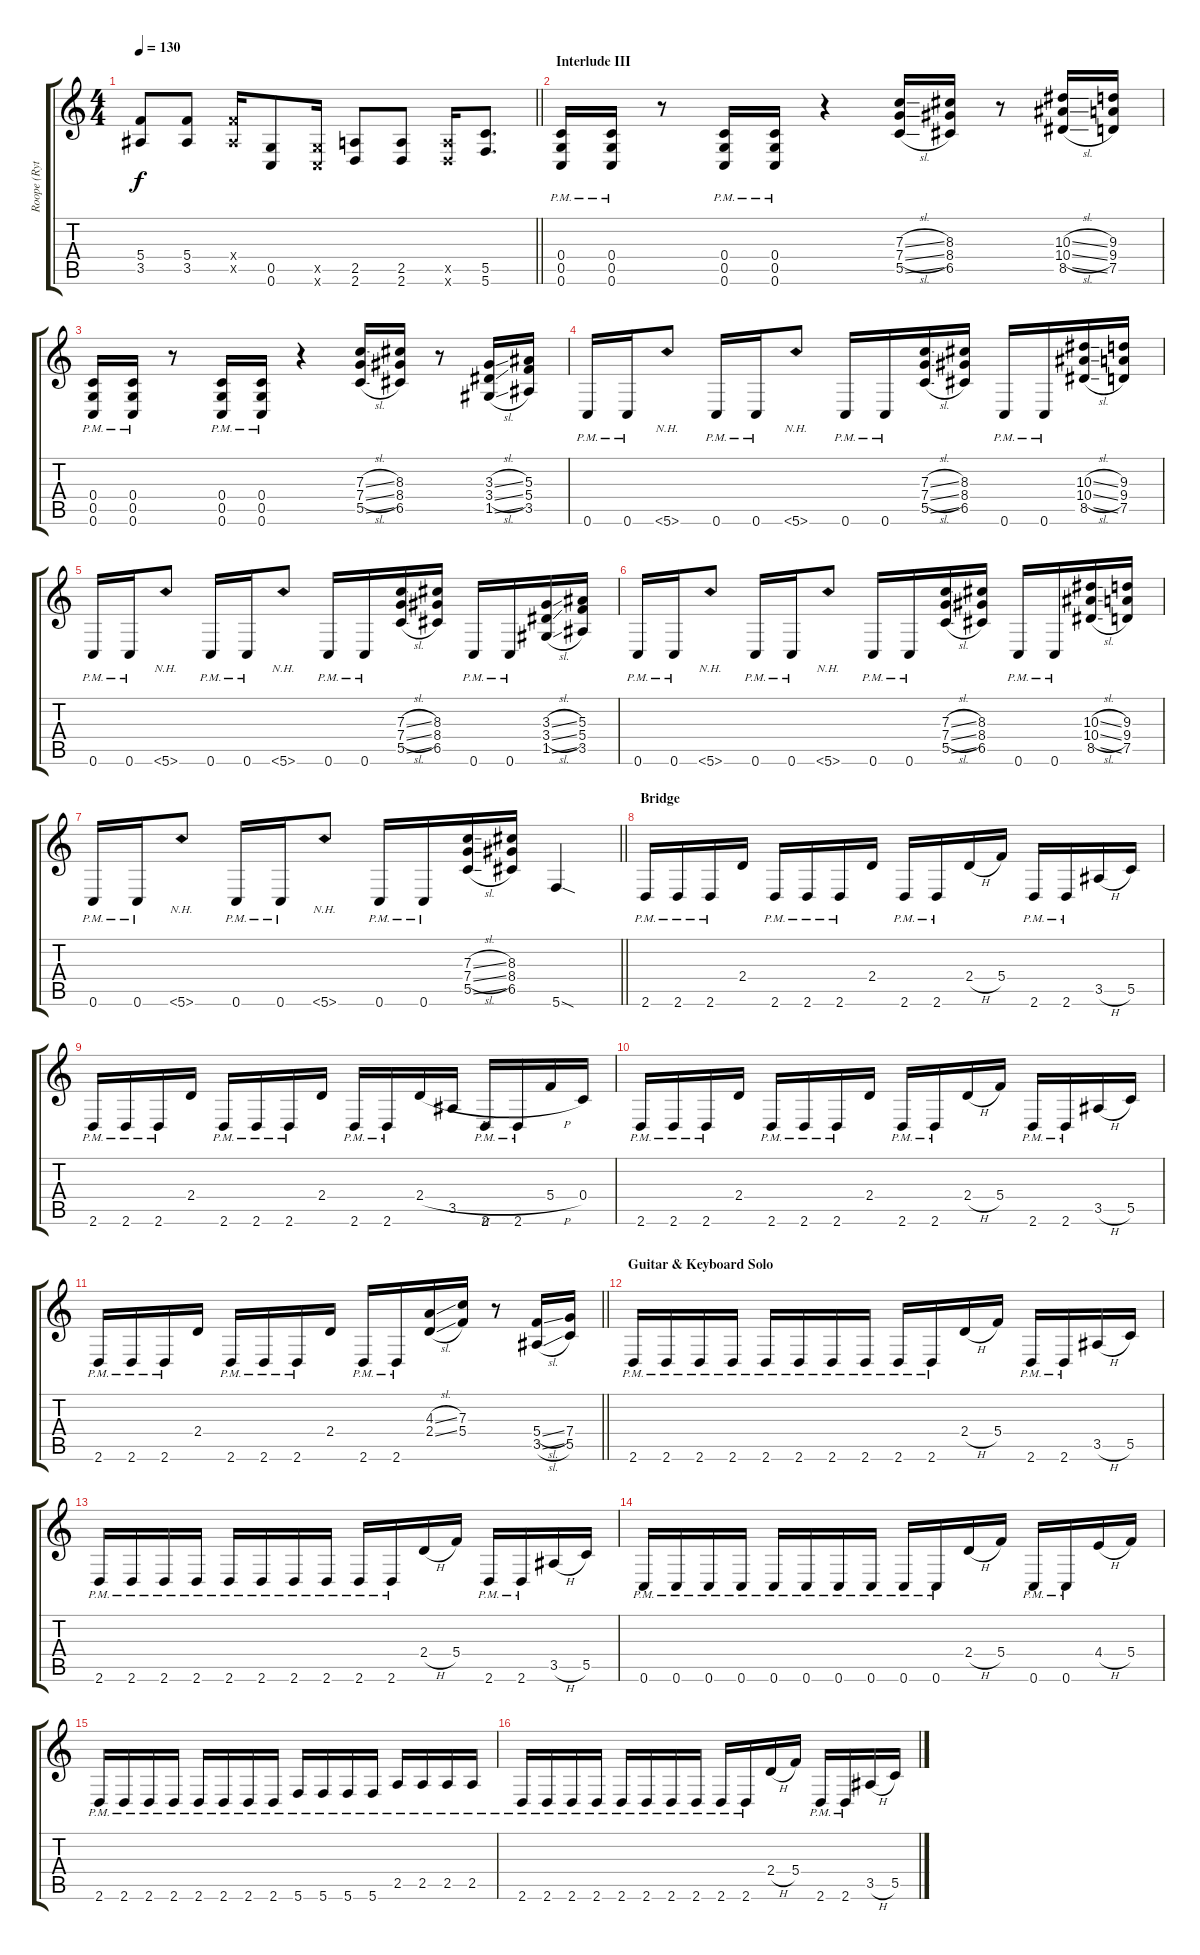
\track ("Roope (Rythm Guitar)" "Roope (Ryt") {instrument overdrivenguitar}
\staff {score tabs}
\tuning (D4 A3 F3 C3 G2 C2) {hide}
\ts (4 4)
\tempo 130
\clef g2
\barLineRight lightlight
\ks c
(5.4 3.5).8{dy f} (5.4 3.5).8 (5.4{x} 3.5{x}).16 (0.5 0.6).8 (0.5{x} 0.6{x}).16 (2.5 2.6).8 (2.5 2.6).8 (2.5{x} 2.6{x}).16 (5.5 5.6).8{d} |
\section ("" "Interlude III")
(0.4{pm} 0.5{pm} 0.6{pm}).16{volume 13 balance 14 instrument overdrivenguitar} (0.4{pm} 0.5{pm} 0.6{pm}).16 r.8 (0.4{pm} 0.5{pm} 0.6{pm}).16 (0.4{pm} 0.5{pm} 0.6{pm}).16 r.4 (7.3{sl} 7.4{sl} 5.5{sl}).16 (8.3 8.4 6.5).16 r.8 (10.3{sl} 10.4{sl} 8.5{sl}).16 (9.3 9.4 7.5).16 |
(0.4{pm} 0.5{pm} 0.6{pm}).16 (0.4{pm} 0.5{pm} 0.6{pm}).16 r.8 (0.4{pm} 0.5{pm} 0.6{pm}).16 (0.4{pm} 0.5{pm} 0.6{pm}).16 r.4 (7.3{sl} 7.4{sl} 5.5{sl}).16 (8.3 8.4 6.5).16 r.8 (3.3{sl} 3.4{sl} 1.5{sl}).16 (5.3 5.4 3.5).16 |
0.6{pm}.16 0.6{pm}.16 5.6{nh}.8 0.6{pm}.16 0.6{pm}.16 5.6{nh}.8 0.6{pm}.16 0.6{pm}.16 (7.3{sl} 7.4{sl} 5.5{sl}).16 (8.3 8.4 6.5).16 0.6{pm}.16 0.6{pm}.16 (10.3{sl} 10.4{sl} 8.5{sl}).16 (9.3 9.4 7.5).16 |
0.6{pm}.16 0.6{pm}.16 5.6{nh}.8 0.6{pm}.16 0.6{pm}.16 5.6{nh}.8 0.6{pm}.16 0.6{pm}.16 (7.3{sl} 7.4{sl} 5.5{sl}).16 (8.3 8.4 6.5).16 0.6{pm}.16 0.6{pm}.16 (3.3{sl} 3.4{sl} 1.5{sl}).16 (5.3 5.4 3.5).16 |
0.6{pm}.16 0.6{pm}.16 5.6{nh}.8 0.6{pm}.16 0.6{pm}.16 5.6{nh}.8 0.6{pm}.16 0.6{pm}.16 (7.3{sl} 7.4{sl} 5.5{sl}).16 (8.3 8.4 6.5).16 0.6{pm}.16 0.6{pm}.16 (10.3{sl} 10.4{sl} 8.5{sl}).16 (9.3 9.4 7.5).16 |
\barLineRight lightlight
0.6{pm}.16 0.6{pm}.16 5.6{nh}.8 0.6{pm}.16 0.6{pm}.16 5.6{nh}.8 0.6{pm}.16 0.6{pm}.16 (7.3{sl} 7.4{sl} 5.5{sl}).16 (8.3 8.4 6.5).16 5.6{sod}.4 |
\section ("" "Bridge")
2.6{pm}.16 2.6{pm}.16 2.6{pm}.16 2.4.16 2.6{pm}.16 2.6{pm}.16 2.6{pm}.16 2.4.16 2.6{pm}.16 2.6{pm}.16 2.4{h}.16 5.4.16 2.6{pm}.16 2.6{pm}.16 3.5{h}.16 5.5.16 |
2.6{pm}.16 2.6{pm}.16 2.6{pm}.16 2.4.16 2.6{pm}.16 2.6{pm}.16 2.6{pm}.16 2.4.16 2.6{pm}.16 2.6{pm}.16 2.4{h}.16 3.5.16 2.6{pm}.16 2.6{pm}.16 5.4{h}.16 0.4.16 |
2.6{pm}.16 2.6{pm}.16 2.6{pm}.16 2.4.16 2.6{pm}.16 2.6{pm}.16 2.6{pm}.16 2.4.16 2.6{pm}.16 2.6{pm}.16 2.4{h}.16 5.4.16 2.6{pm}.16 2.6{pm}.16 3.5{h}.16 5.5.16 |
\barLineRight lightlight
2.6{pm}.16 2.6{pm}.16 2.6{pm}.16 2.4.16 2.6{pm}.16 2.6{pm}.16 2.6{pm}.16 2.4.16 2.6{pm}.16 2.6{pm}.16 (4.3{sl} 2.4{sl}).16 (7.3 5.4).16 r.8 (5.4{sl} 3.5{sl}).16 (7.4 5.5).16 |
\section ("" "Guitar & Keyboard Solo")
2.6{pm}.16{volume 13 balance 14 instrument overdrivenguitar} 2.6{pm}.16 2.6{pm}.16 2.6{pm}.16 2.6{pm}.16 2.6{pm}.16 2.6{pm}.16 2.6{pm}.16 2.6{pm}.16 2.6{pm}.16 2.4{h}.16 5.4.16 2.6{pm}.16 2.6{pm}.16 3.5{h}.16 5.5.16 |
2.6{pm}.16 2.6{pm}.16 2.6{pm}.16 2.6{pm}.16 2.6{pm}.16 2.6{pm}.16 2.6{pm}.16 2.6{pm}.16 2.6{pm}.16 2.6{pm}.16 2.4{h}.16 5.4.16 2.6{pm}.16 2.6{pm}.16 3.5{h}.16 5.5.16 |
0.6{pm}.16 0.6{pm}.16 0.6{pm}.16 0.6{pm}.16 0.6{pm}.16 0.6{pm}.16 0.6{pm}.16 0.6{pm}.16 0.6{pm}.16 0.6{pm}.16 2.4{h}.16 5.4.16 0.6{pm}.16 0.6{pm}.16 4.4{h}.16 5.4.16 |
2.6{pm}.16 2.6{pm}.16 2.6{pm}.16 2.6{pm}.16 2.6{pm}.16 2.6{pm}.16 2.6{pm}.16 2.6{pm}.16 5.6{pm}.16 5.6{pm}.16 5.6{pm}.16 5.6{pm}.16 2.5{pm}.16 2.5{pm}.16 2.5{pm}.16 2.5{pm}.16 |
2.6{pm}.16 2.6{pm}.16 2.6{pm}.16 2.6{pm}.16 2.6{pm}.16 2.6{pm}.16 2.6{pm}.16 2.6{pm}.16 2.6{pm}.16 2.6{pm}.16 2.4{h}.16 5.4.16 2.6{pm}.16 2.6{pm}.16 3.5{h}.16 5.5.16
